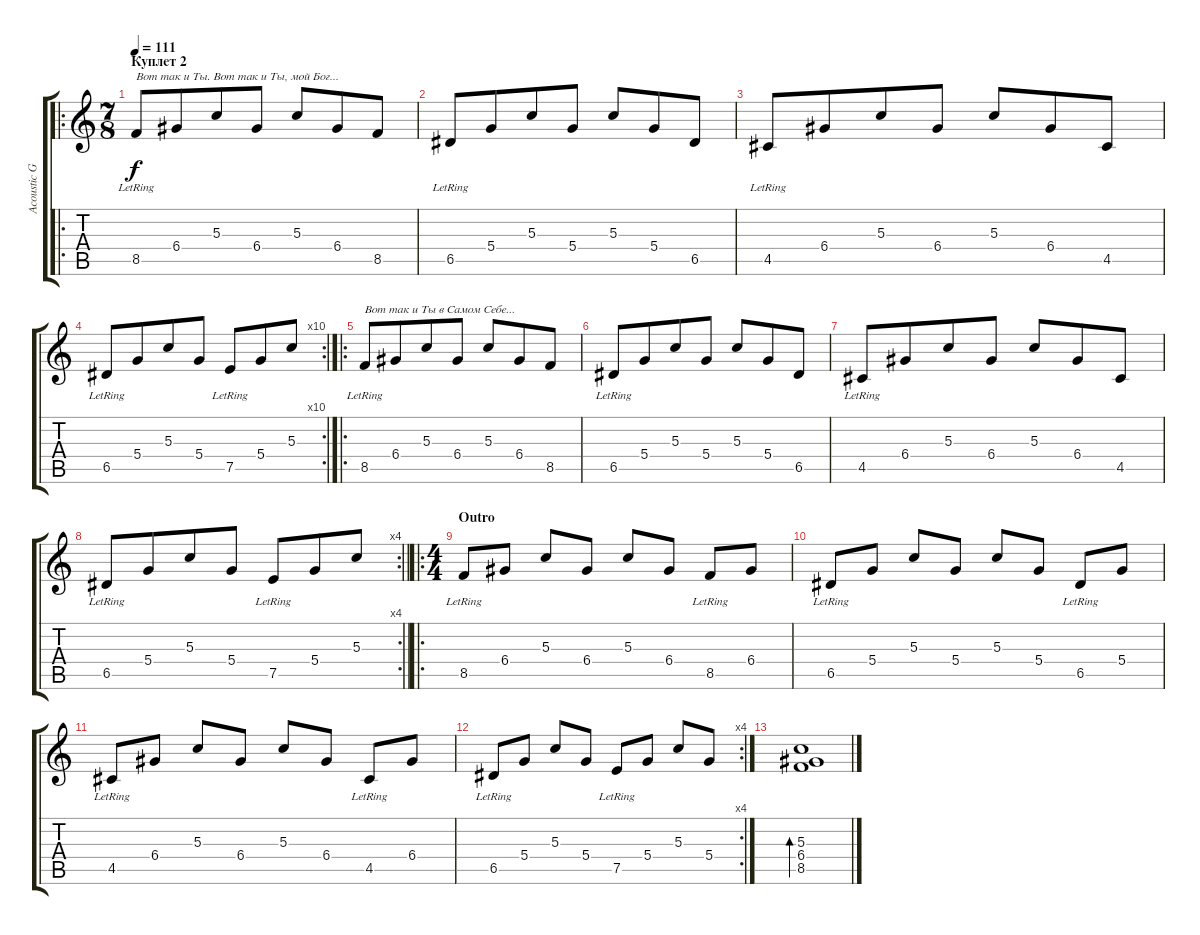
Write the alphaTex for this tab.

\track ("Acoustic Guitar" "Acoustic G") {instrument acousticguitarsteel}
\staff {score tabs}
\tuning (E4 B3 G3 D3 A2 E2) {hide}
\ro
\ts (7 8)
\section ("" "Куплет 2")
\tempo 111
\clef g2
\ks c
8.5{lr}.8{txt "Вот так и Ты. Вот так и Ты, мой Бог..." dy f} 6.4.8 5.3.8 6.4.8 5.3.8 6.4.8 8.5.8 |
6.5{lr}.8 5.4.8 5.3.8 5.4.8 5.3.8 5.4.8 6.5.8 |
4.5{lr}.8 6.4.8 5.3.8 6.4.8 5.3.8 6.4.8 4.5.8 |
\rc 10
6.5{lr}.8 5.4.8 5.3.8 5.4.8 7.5{lr}.8 5.4.8 5.3.8 |
\ro
8.5{lr}.8{txt "Вот так и Ты в Самом Себе..."} 6.4.8 5.3.8 6.4.8 5.3.8 6.4.8 8.5.8 |
6.5{lr}.8 5.4.8 5.3.8 5.4.8 5.3.8 5.4.8 6.5.8 |
4.5{lr}.8 6.4.8 5.3.8 6.4.8 5.3.8 6.4.8 4.5.8 |
\rc 4
\barLineRight lightlight
6.5{lr}.8 5.4.8 5.3.8 5.4.8 7.5{lr}.8 5.4.8 5.3.8 |
\ro
\ts (4 4)
\section ("" "Outro")
8.5{lr}.8 6.4.8 5.3.8 6.4.8 5.3.8 6.4.8 8.5{lr}.8 6.4.8 |
6.5{lr}.8 5.4.8 5.3.8 5.4.8 5.3.8 5.4.8 6.5{lr}.8 5.4.8 |
4.5{lr}.8 6.4.8 5.3.8 6.4.8 5.3.8 6.4.8 4.5{lr}.8 6.4.8 |
\rc 4
6.5{lr}.8 5.4.8 5.3.8 5.4.8 7.5{lr}.8 5.4.8 5.3.8 5.4.8 |
(5.3 6.4 8.5).1{bd 480}
